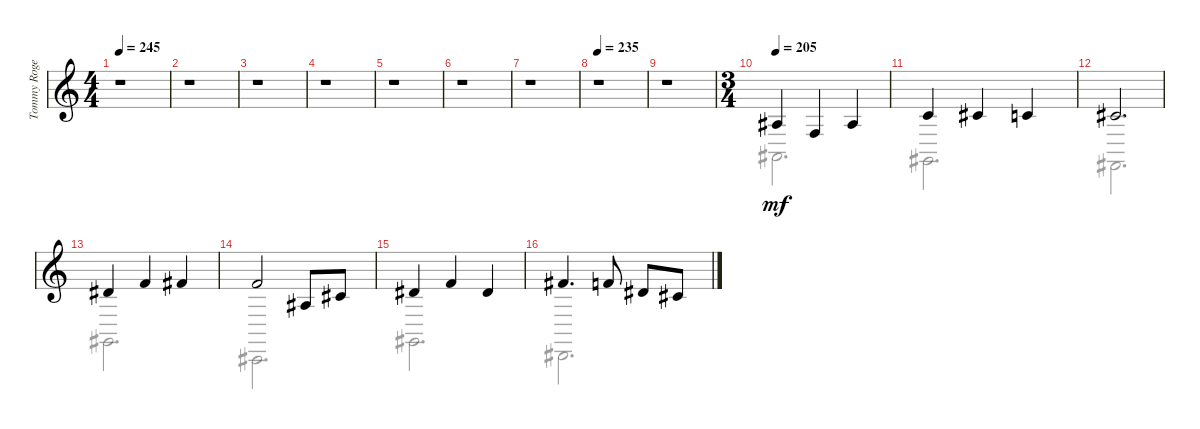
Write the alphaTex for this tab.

\track ("Tommy Rogers Keys" "Tommy Roge") {instrument lead2sawtooth}
\staff {score}
\tuning (Db4 Ab3 E3 B2 Gb2 Db2) {hide}
\voice
\ts (4 4)
\tempo 245
\clef g2
\ks c
r.1{dy mf} |
r.1 |
r.1 |
r.1 |
r.1 |
r.1 |
r.1 |
\tempo 235
r.1 |
r.1 |
\ts (3 4)
\tempo 205
6.3.4 6.4.4 6.3.4 |
8.3.4 9.3.4 8.3.4 |
9.3.2{d} |
7.2.4 9.2.4 10.2.4 |
9.2.2 6.3.8 9.3.8 |
7.2.4 9.2.4 7.2.4 |
10.2.4{d} 9.2.8 7.2.8 9.3.8
\voice
\clef g2
\ottava regular
\simile none
\ks c
|
|
|
|
|
|
|
|
|
4.5.2{d} |
2.5.2{d} |
0.5.2{d} |
2.5.2{d} |
0.6.2{d} |
2.5.2{d} |
2.6.2{d}
